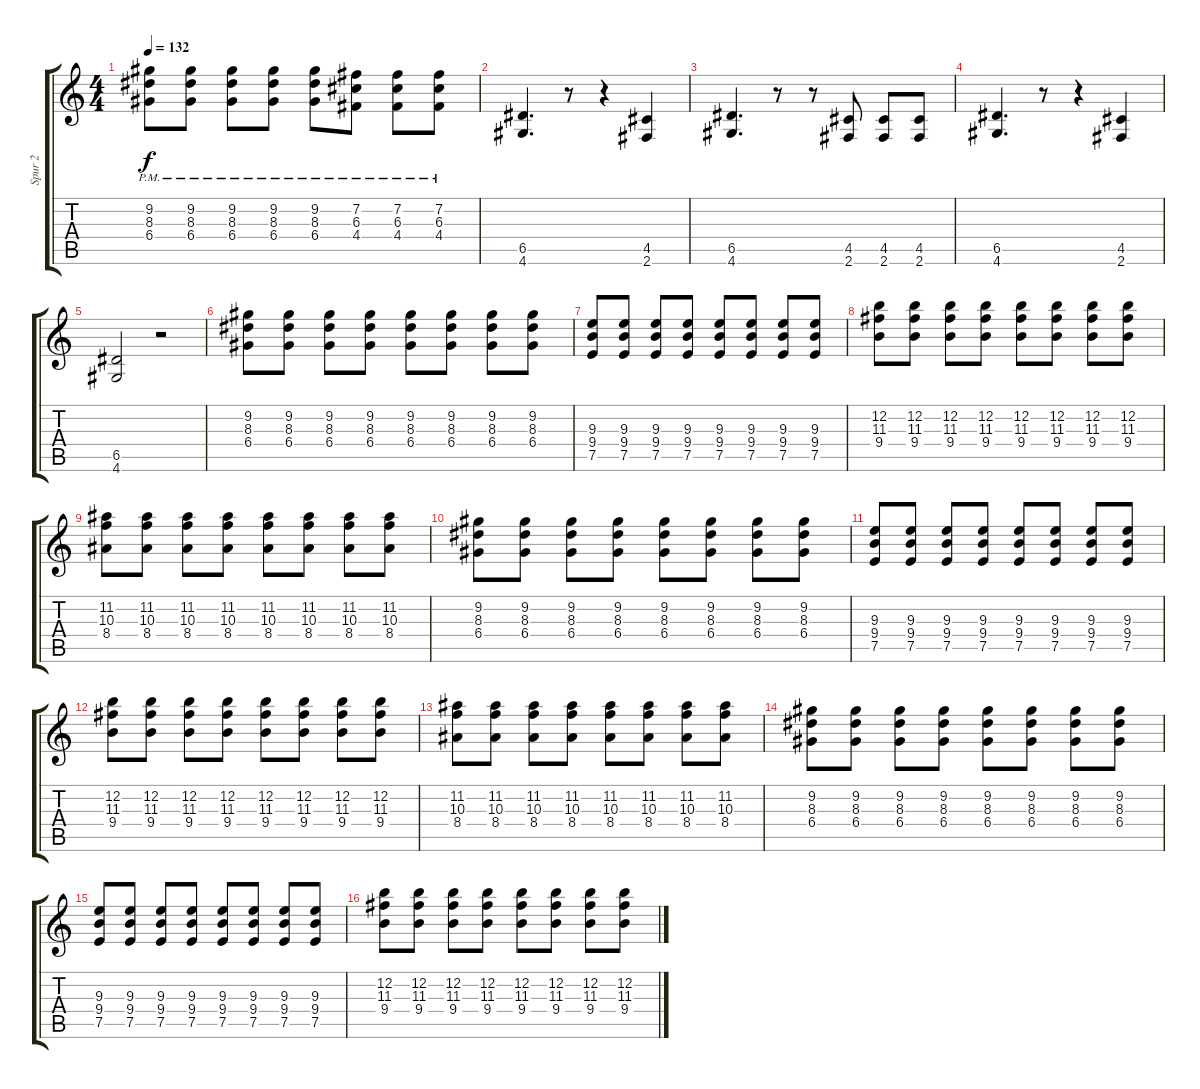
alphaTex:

\track ("Spur 2" "Spur 2") {instrument overdrivenguitar}
\staff {score tabs}
\tuning (E4 B3 G3 D3 A2 E2) {hide}
\ts (4 4)
\tempo 132
\clef g2
\ks c
(9.2{pm} 8.3{pm} 6.4{pm}).8{dy f} (9.2{pm} 8.3{pm} 6.4{pm}).8 (9.2{pm} 8.3{pm} 6.4{pm}).8 (9.2{pm} 8.3{pm} 6.4{pm}).8 (9.2{pm} 8.3{pm} 6.4{pm}).8 (7.2{pm} 6.3{pm} 4.4{pm}).8 (7.2{pm} 6.3{pm} 4.4{pm}).8 (7.2{pm} 6.3{pm} 4.4{pm}).8 |
(6.5 4.6).4{d} r.8 r.4 (4.5 2.6).4 |
(6.5 4.6).4{d} r.8 r.8 (4.5 2.6).8 (4.5 2.6).8 (4.5 2.6).8 |
(6.5 4.6).4{d} r.8 r.4 (4.5 2.6).4 |
(6.5 4.6).2 r.2 |
(9.2 8.3 6.4).8 (9.2 8.3 6.4).8 (9.2 8.3 6.4).8 (9.2 8.3 6.4).8 (9.2 8.3 6.4).8 (9.2 8.3 6.4).8 (9.2 8.3 6.4).8 (9.2 8.3 6.4).8 |
(9.3 9.4 7.5).8 (9.3 9.4 7.5).8 (9.3 9.4 7.5).8 (9.3 9.4 7.5).8 (9.3 9.4 7.5).8 (9.3 9.4 7.5).8 (9.3 9.4 7.5).8 (9.3 9.4 7.5).8 |
(12.2 11.3 9.4).8 (12.2 11.3 9.4).8 (12.2 11.3 9.4).8 (12.2 11.3 9.4).8 (12.2 11.3 9.4).8 (12.2 11.3 9.4).8 (12.2 11.3 9.4).8 (12.2 11.3 9.4).8 |
(11.2 10.3 8.4).8 (11.2 10.3 8.4).8 (11.2 10.3 8.4).8 (11.2 10.3 8.4).8 (11.2 10.3 8.4).8 (11.2 10.3 8.4).8 (11.2 10.3 8.4).8 (11.2 10.3 8.4).8 |
(9.2 8.3 6.4).8 (9.2 8.3 6.4).8 (9.2 8.3 6.4).8 (9.2 8.3 6.4).8 (9.2 8.3 6.4).8 (9.2 8.3 6.4).8 (9.2 8.3 6.4).8 (9.2 8.3 6.4).8 |
(9.3 9.4 7.5).8 (9.3 9.4 7.5).8 (9.3 9.4 7.5).8 (9.3 9.4 7.5).8 (9.3 9.4 7.5).8 (9.3 9.4 7.5).8 (9.3 9.4 7.5).8 (9.3 9.4 7.5).8 |
(12.2 11.3 9.4).8 (12.2 11.3 9.4).8 (12.2 11.3 9.4).8 (12.2 11.3 9.4).8 (12.2 11.3 9.4).8 (12.2 11.3 9.4).8 (12.2 11.3 9.4).8 (12.2 11.3 9.4).8 |
(11.2 10.3 8.4).8 (11.2 10.3 8.4).8 (11.2 10.3 8.4).8 (11.2 10.3 8.4).8 (11.2 10.3 8.4).8 (11.2 10.3 8.4).8 (11.2 10.3 8.4).8 (11.2 10.3 8.4).8 |
(9.2 8.3 6.4).8 (9.2 8.3 6.4).8 (9.2 8.3 6.4).8 (9.2 8.3 6.4).8 (9.2 8.3 6.4).8 (9.2 8.3 6.4).8 (9.2 8.3 6.4).8 (9.2 8.3 6.4).8 |
(9.3 9.4 7.5).8 (9.3 9.4 7.5).8 (9.3 9.4 7.5).8 (9.3 9.4 7.5).8 (9.3 9.4 7.5).8 (9.3 9.4 7.5).8 (9.3 9.4 7.5).8 (9.3 9.4 7.5).8 |
(12.2 11.3 9.4).8 (12.2 11.3 9.4).8 (12.2 11.3 9.4).8 (12.2 11.3 9.4).8 (12.2 11.3 9.4).8 (12.2 11.3 9.4).8 (12.2 11.3 9.4).8 (12.2 11.3 9.4).8
